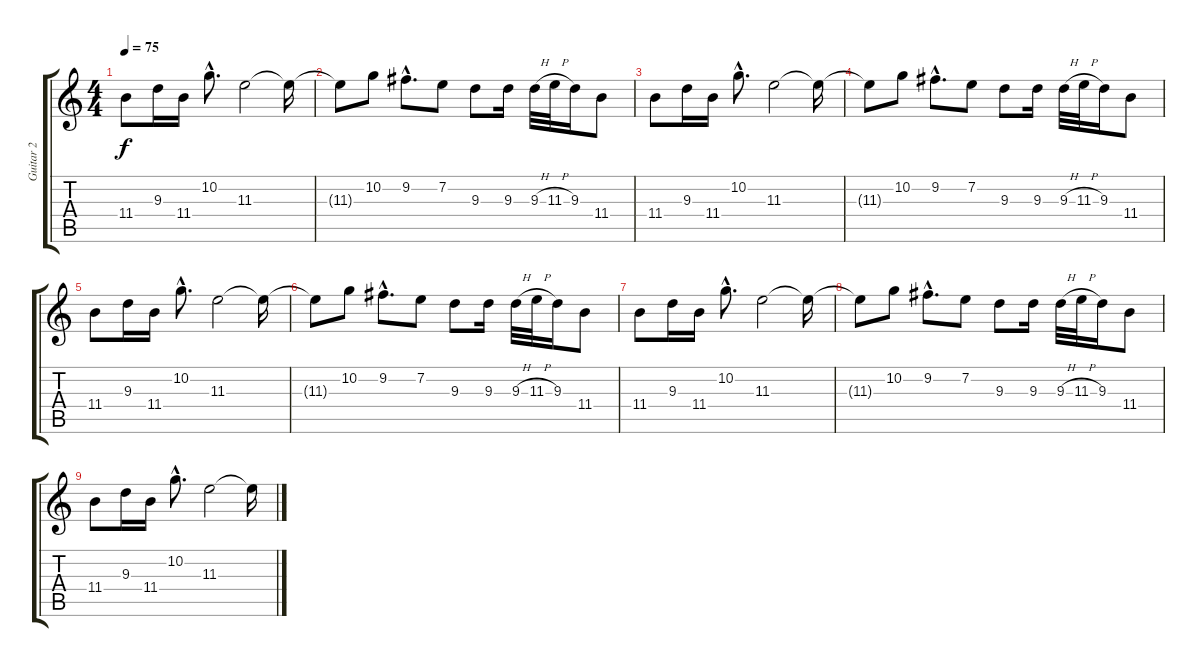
\track ("Guitar 2" "Guitar 2") {instrument electricguitarclean}
\staff {score tabs}
\tuning (D4 A3 F3 C3 G2 C2) {hide}
\ts (4 4)
\tempo 75
\clef g2
\ks c
11.4.8{dy f} 9.3.16 11.4.16 10.2{hac}.8{d} 11.3.2 11.3{t}.16 |
11.3{t}.8 10.2.8 9.2{hac}.8{d} 7.2.8 9.3.8 9.3.16 9.3{h}.32 11.3{h}.32 9.3.16 11.4.8 |
11.4.8 9.3.16 11.4.16 10.2{hac}.8{d} 11.3.2 11.3{t}.16 |
11.3{t}.8 10.2.8 9.2{hac}.8{d} 7.2.8 9.3.8 9.3.16 9.3{h}.32 11.3{h}.32 9.3.16 11.4.8 |
11.4.8 9.3.16 11.4.16 10.2{hac}.8{d} 11.3.2 11.3{t}.16 |
11.3{t}.8 10.2.8 9.2{hac}.8{d} 7.2.8 9.3.8 9.3.16 9.3{h}.32 11.3{h}.32 9.3.16 11.4.8 |
11.4.8 9.3.16 11.4.16 10.2{hac}.8{d} 11.3.2 11.3{t}.16 |
11.3{t}.8 10.2.8 9.2{hac}.8{d} 7.2.8 9.3.8 9.3.16 9.3{h}.32 11.3{h}.32 9.3.16 11.4.8 |
11.4.8 9.3.16 11.4.16 10.2{hac}.8{d} 11.3.2 11.3{t}.16
